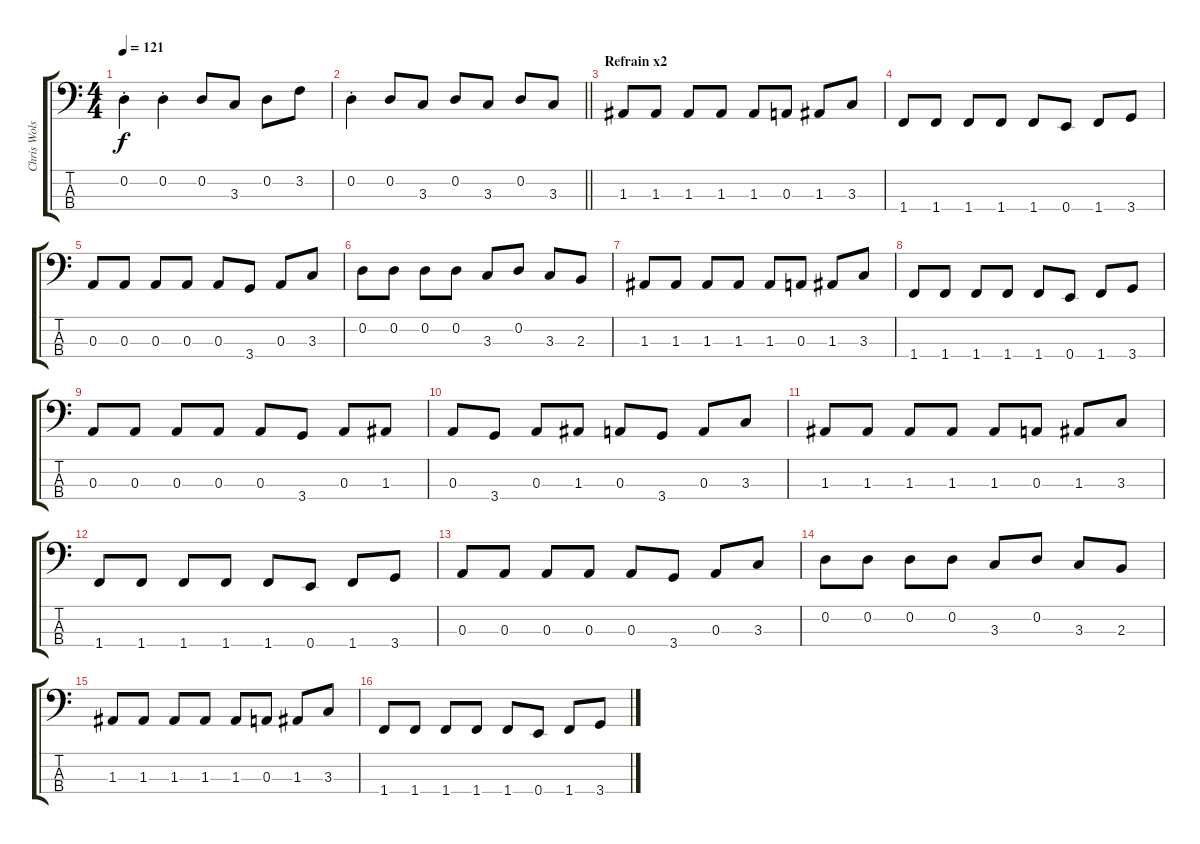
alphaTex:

\track ("Chris Wolstenholme" "Chris Wols") {instrument electricbassfinger}
\staff {score tabs}
\tuning (G2 D2 A1 E1) {hide}
\ts (4 4)
\tempo 121
\clef f4
\ks c
0.2{st}.4{dy f} 0.2{st}.4 0.2.8 3.3.8 0.2.8 3.2.8 |
\barLineRight lightlight
0.2{st}.4 0.2.8 3.3.8 0.2.8 3.3.8 0.2.8 3.3.8 |
\section ("" "Refrain x2")
1.3.8 1.3.8 1.3.8 1.3.8 1.3.8 0.3.8 1.3.8 3.3.8 |
1.4.8 1.4.8 1.4.8 1.4.8 1.4.8 0.4.8 1.4.8 3.4.8 |
0.3.8 0.3.8 0.3.8 0.3.8 0.3.8 3.4.8 0.3.8 3.3.8 |
0.2.8 0.2.8 0.2.8 0.2.8 3.3.8 0.2.8 3.3.8 2.3.8 |
1.3.8 1.3.8 1.3.8 1.3.8 1.3.8 0.3.8 1.3.8 3.3.8 |
1.4.8 1.4.8 1.4.8 1.4.8 1.4.8 0.4.8 1.4.8 3.4.8 |
0.3.8 0.3.8 0.3.8 0.3.8 0.3.8 3.4.8 0.3.8 1.3.8 |
0.3.8 3.4.8 0.3.8 1.3.8 0.3.8 3.4.8 0.3.8 3.3.8 |
1.3.8 1.3.8 1.3.8 1.3.8 1.3.8 0.3.8 1.3.8 3.3.8 |
1.4.8 1.4.8 1.4.8 1.4.8 1.4.8 0.4.8 1.4.8 3.4.8 |
0.3.8 0.3.8 0.3.8 0.3.8 0.3.8 3.4.8 0.3.8 3.3.8 |
0.2.8 0.2.8 0.2.8 0.2.8 3.3.8 0.2.8 3.3.8 2.3.8 |
1.3.8 1.3.8 1.3.8 1.3.8 1.3.8 0.3.8 1.3.8 3.3.8 |
1.4.8 1.4.8 1.4.8 1.4.8 1.4.8 0.4.8 1.4.8 3.4.8
